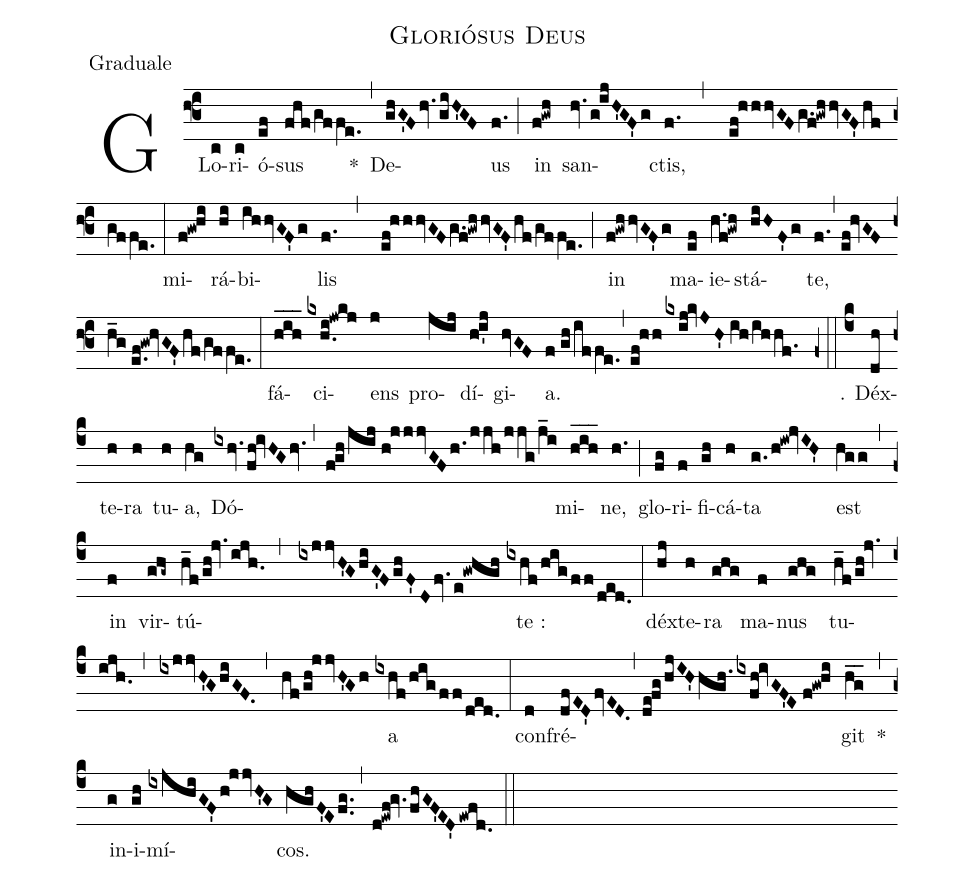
name:Gloriósus Deus;
office-part:Graduale;
%%
(f3) GLo(c)ri(c)ó(ef)sus(fhf!/gffe.) *(,) De(ghG'Fhv.giH'GF)us(f.) (;)
in(f!gwh) san(hv./g!ijH'GF'g)ctis,(f. , ef!hhhvGF/g.f!gwhhvGF'/hf/gffe.) (:)

mi(f!gw!hi)rá(hi)bi(ihhvGF'g)lis(f. , ef!hhhvGF/g.f!gwhhvGF'/hf/gffe.) (;)
in(f!gwhhvGF'g) ma(ef)ie(h.f!gwh)stá(hiHF'g)te,(f.,ef!hvGFh_g//e.f!gw!hvGF'/hf/gffe.) (:)

fá(hih___)ci(kxh.i!jwkj)ens(j) pro(jij)dí(h!i'j)gi(hvGF)a.(f!//gh!/iffe.,ef!hh/kxij!kvJH'!//ih!/ihhf.) (f+::c4)

℣. D{é}x(dh)te(h)ra(h) tu(h)a,(hg) Dó(ixhv.fh!ivHGhv.,f!gh/jij//h!jjjvGFh./jjh/jjg/j_i)mi(hih___)ne,(h.) (;)
glo(fg)ri(f)fi(gh)cá(h)ta(g./h!iw!jvIH') est(hgg) (,)
in(f) vir(ghg~)tú(h_f!/gh!jv.ijh.,ixjjvH'GhiG'FghF'Dfv.e!gwhgh)te :(ixhf/hig/ff/ded.) (:)

déx(hj)te(h)ra(ghg) ma(f)nus(ghg) tu(h_f!/gh!jv.ijh.,ixjjvH'GhiGF.,hf!/gh!jjvH'Gh)a(ixhf!/hig!/ff!/ded.) (:)

con(d)fré(dfED'fvED.,de!fg/hjIH'hgh./ixfh!ivGF'E//f!gw!hi)git(hg__) *(,)
in(g)i(gh)mí(ixjhiGF'h!jjvH'G)cos.(hghF'Efg..,d!ewf!gv.fhGF'ED'ewfd.) (::)
